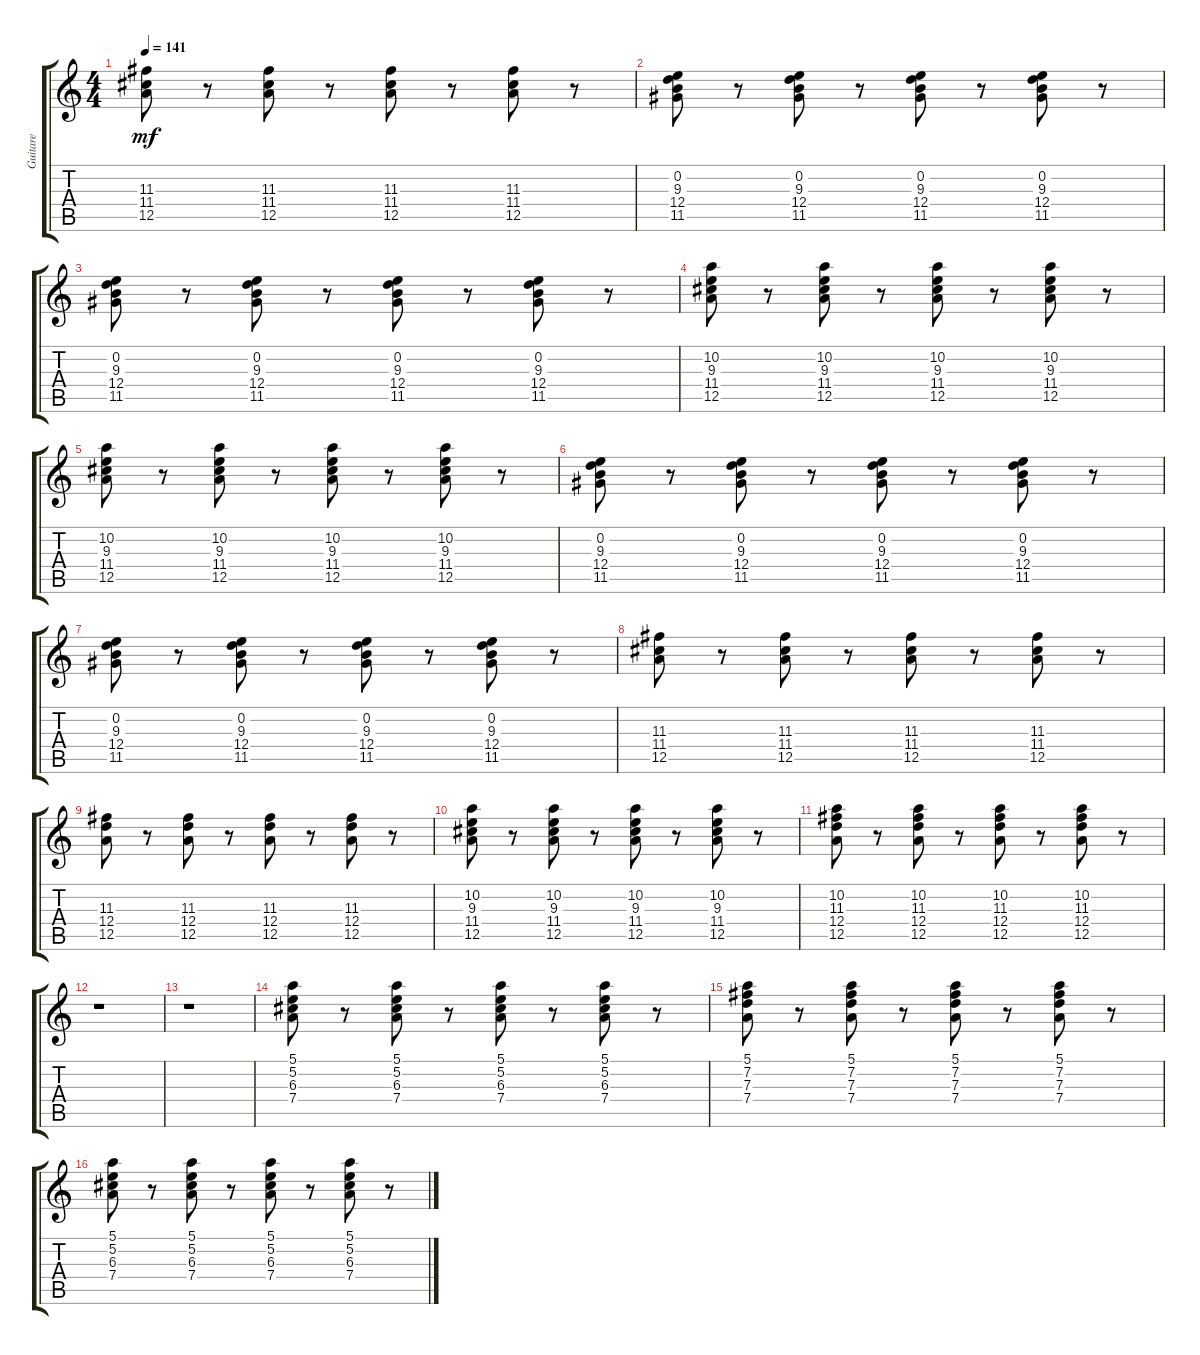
\track ("Guitare" "Guitare") {instrument acousticguitarnylon}
\staff {score tabs}
\tuning (E4 B3 G3 D3 A2 E2) {hide}
\ts (4 4)
\tempo 141
\clef g2
\ks c
(11.3 11.4 12.5).8{dy mf} r.8 (11.3 11.4 12.5).8 r.8 (11.3 11.4 12.5).8 r.8 (11.3 11.4 12.5).8 r.8 |
(0.2 9.3 12.4 11.5).8 r.8 (0.2 9.3 12.4 11.5).8 r.8 (0.2 9.3 12.4 11.5).8 r.8 (0.2 9.3 12.4 11.5).8 r.8 |
(0.2 9.3 12.4 11.5).8 r.8 (0.2 9.3 12.4 11.5).8 r.8 (0.2 9.3 12.4 11.5).8 r.8 (0.2 9.3 12.4 11.5).8 r.8 |
(10.2 9.3 11.4 12.5).8 r.8 (10.2 9.3 11.4 12.5).8 r.8 (10.2 9.3 11.4 12.5).8 r.8 (10.2 9.3 11.4 12.5).8 r.8 |
(10.2 9.3 11.4 12.5).8 r.8 (10.2 9.3 11.4 12.5).8 r.8 (10.2 9.3 11.4 12.5).8 r.8 (10.2 9.3 11.4 12.5).8 r.8 |
(0.2 9.3 12.4 11.5).8 r.8 (0.2 9.3 12.4 11.5).8 r.8 (0.2 9.3 12.4 11.5).8 r.8 (0.2 9.3 12.4 11.5).8 r.8 |
(0.2 9.3 12.4 11.5).8 r.8 (0.2 9.3 12.4 11.5).8 r.8 (0.2 9.3 12.4 11.5).8 r.8 (0.2 9.3 12.4 11.5).8 r.8 |
(11.3 11.4 12.5).8 r.8 (11.3 11.4 12.5).8 r.8 (11.3 11.4 12.5).8 r.8 (11.3 11.4 12.5).8 r.8 |
(11.3 12.4 12.5).8 r.8 (11.3 12.4 12.5).8 r.8 (11.3 12.4 12.5).8 r.8 (11.3 12.4 12.5).8 r.8 |
(10.2 9.3 11.4 12.5).8 r.8 (10.2 9.3 11.4 12.5).8 r.8 (10.2 9.3 11.4 12.5).8 r.8 (10.2 9.3 11.4 12.5).8 r.8 |
(10.2 11.3 12.4 12.5).8 r.8 (10.2 11.3 12.4 12.5).8 r.8 (10.2 11.3 12.4 12.5).8 r.8 (10.2 11.3 12.4 12.5).8 r.8 |
r.1 |
r.1 |
(5.1 5.2 6.3 7.4).8 r.8 (5.1 5.2 6.3 7.4).8 r.8 (5.1 5.2 6.3 7.4).8 r.8 (5.1 5.2 6.3 7.4).8 r.8 |
(5.1 7.2 7.3 7.4).8 r.8 (5.1 7.2 7.3 7.4).8 r.8 (5.1 7.2 7.3 7.4).8 r.8 (5.1 7.2 7.3 7.4).8 r.8 |
(5.1 5.2 6.3 7.4).8 r.8 (5.1 5.2 6.3 7.4).8 r.8 (5.1 5.2 6.3 7.4).8 r.8 (5.1 5.2 6.3 7.4).8 r.8
